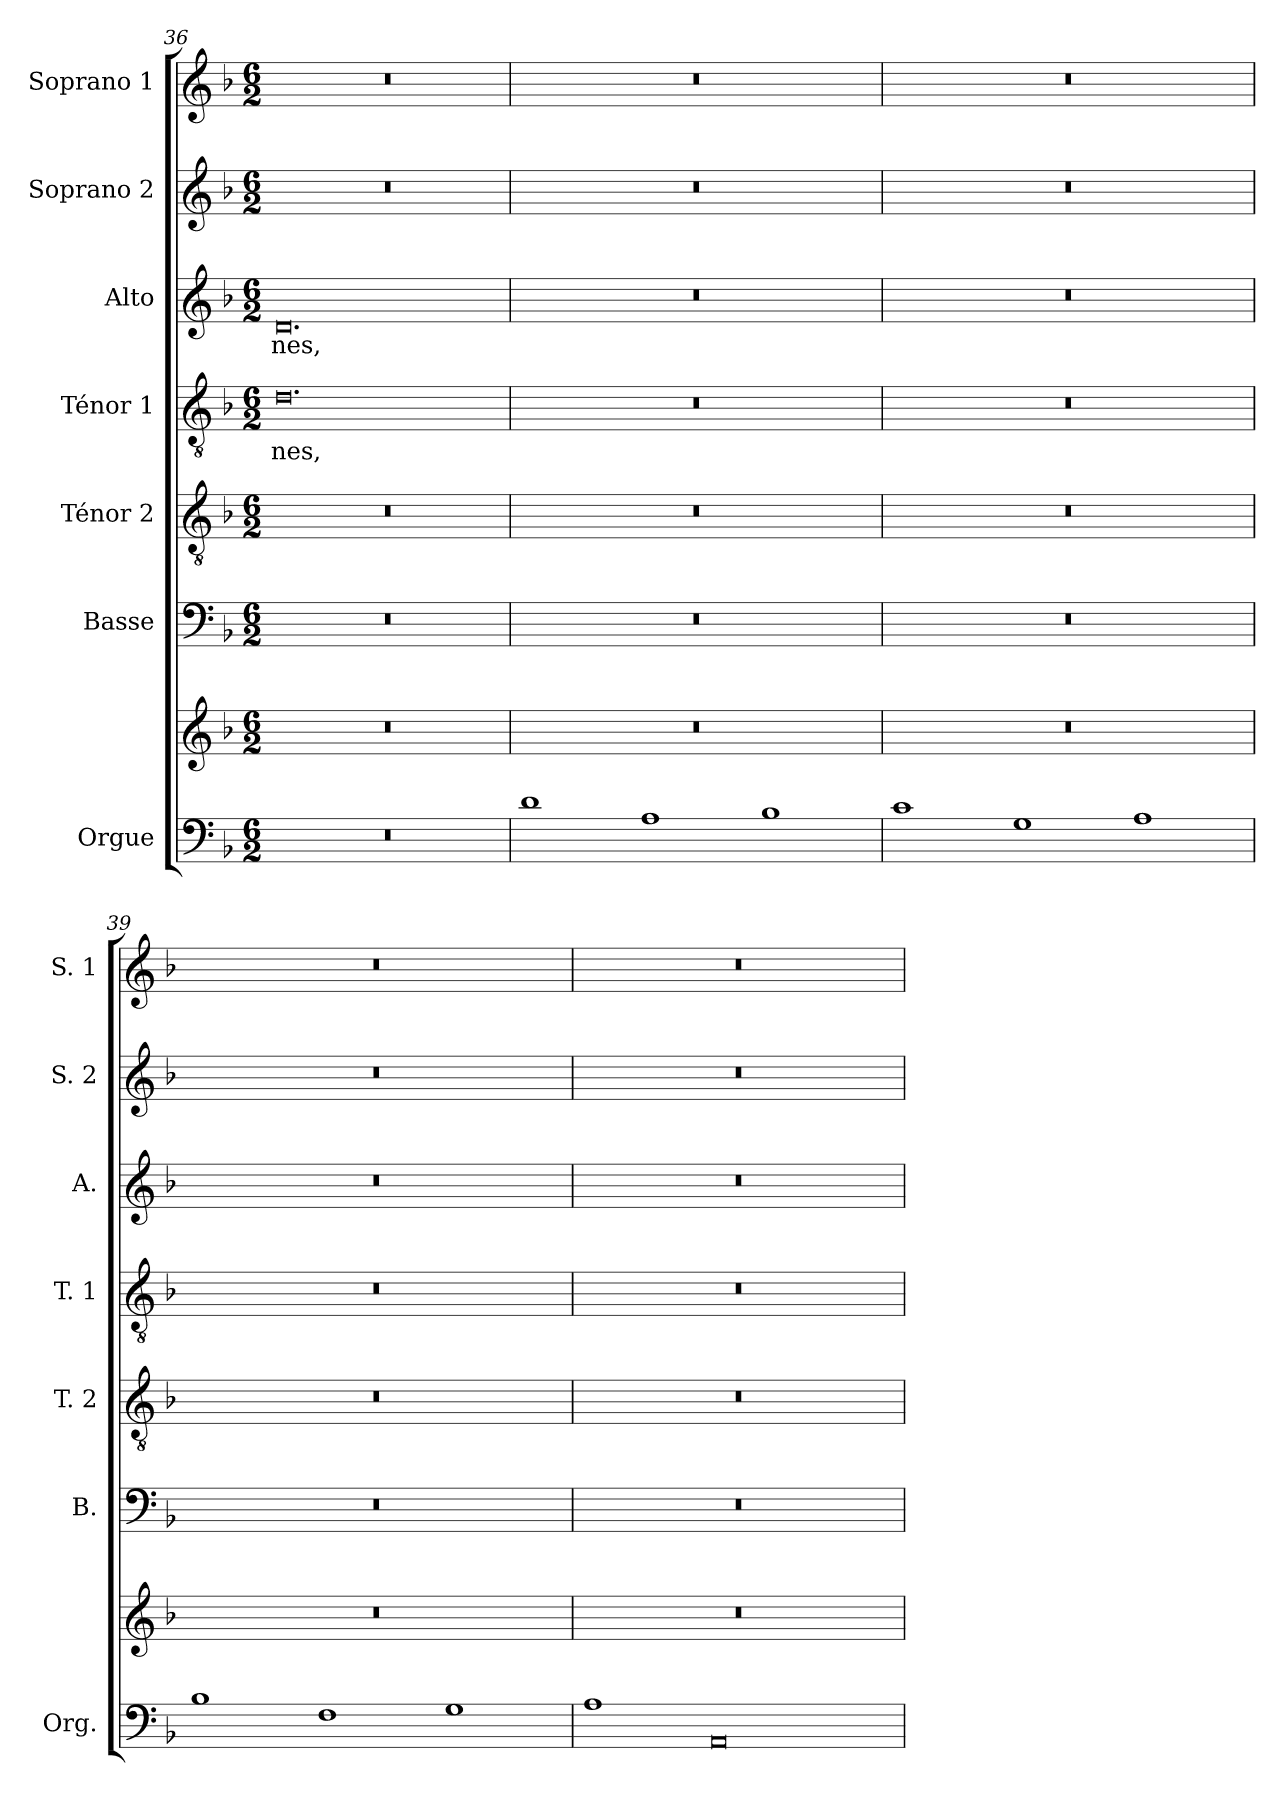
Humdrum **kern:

**kern	**kern	**kern	**kern	**kern	**text	**kern	**text	**kern	**kern
*part7	*part7	*part6	*part5	*part4	*part4	*part3	*part3	*part2	*part1
*staff8	*staff7	*staff6	*staff5	*staff4	*staff4	*staff3	*staff3	*staff2	*staff1
*I"Orgue	*	*I"Basse	*I"Ténor 2	*I"Ténor 1	*	*I"Alto	*	*I"Soprano 2	*I"Soprano 1
*I'Org.	*	*I'B.	*I'T. 2	*I'T. 1	*	*I'A.	*	*I'S. 2	*I'S. 1
*clefF4	*clefG2	*clefF4	*clefGv2	*clefGv2	*	*clefG2	*	*clefG2	*clefG2
*k[b-]	*k[b-]	*k[b-]	*k[b-]	*k[b-]	*	*k[b-]	*	*k[b-]	*k[b-]
*M6/2	*M6/2	*M6/2	*M6/2	*M6/2	*	*M6/2	*	*M6/2	*M6/2
=36	=36	=36	=36	=36	=36	=36	=36	=36	=36
!	!	!	!	!	!LO:LY:b	!	!LO:LY:b	!	!
0.r	0.r	0.r	0.r	0.d	-nes,	0.d	-nes,	0.r	0.r
=37	=37	=37	=37	=37	=37	=37	=37	=37	=37
1d	0.r	0.r	0.r	0.r	.	0.r	.	0.r	0.r
1A	.	.	.	.	.	.	.	.	.
1B-	.	.	.	.	.	.	.	.	.
=38	=38	=38	=38	=38	=38	=38	=38	=38	=38
1c	0.r	0.r	0.r	0.r	.	0.r	.	0.r	0.r
1G	.	.	.	.	.	.	.	.	.
1A	.	.	.	.	.	.	.	.	.
!!LO:LB:g=z
=39	=39	=39	=39	=39	=39	=39	=39	=39	=39
1B-	0.r	0.r	0.r	0.r	.	0.r	.	0.r	0.r
1F	.	.	.	.	.	.	.	.	.
1G	.	.	.	.	.	.	.	.	.
=40	=40	=40	=40	=40	=40	=40	=40	=40	=40
1A	0.r	0.r	0.r	0.r	.	0.r	.	0.r	0.r
0AA	.	.	.	.	.	.	.	.	.
=	=	=	=	=	=	=	=	=	=
*-	*-	*-	*-	*-	*-	*-	*-	*-	*-
